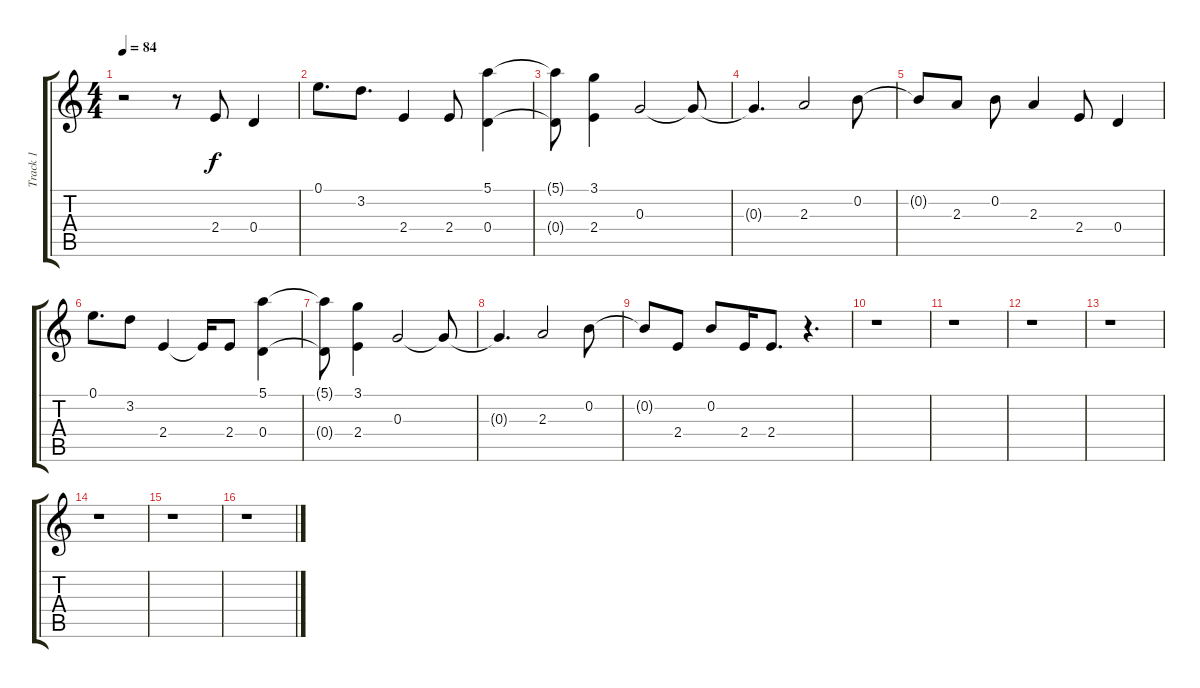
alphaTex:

\track ("Track 1" "Track 1") {instrument acousticguitarsteel}
\staff {score tabs}
\tuning (E4 B3 G3 D3 A2 E2) {hide}
\ts (4 4)
\tempo 84
\clef g2
\ks c
r.2{dy ff} r.8 2.4.8{dy f} 0.4.4 |
0.1.8{d} 3.2.8{d} 2.4.4 2.4.8 (5.1 0.4).4 |
(5.1{t} 0.4{t}).8 (3.1 2.4).4 0.3.2 0.3{t}.8 |
0.3{t}.4{d} 2.3.2 0.2.8 |
0.2{t}.8 2.3.8 0.2.8 2.3.4 2.4.8 0.4.4 |
0.1.8{d} 3.2.8 2.4.4 2.4{t}.16 2.4.8 (5.1 0.4).4 |
(5.1{t} 0.4{t}).8 (3.1 2.4).4 0.3.2 0.3{t}.8 |
0.3{t}.4{d} 2.3.2 0.2.8 |
0.2{t}.8 2.4.8 0.2.8 2.4.16 2.4.8{d} r.4{d} |
r.1 |
r.1 |
r.1 |
r.1 |
r.1 |
r.1 |
r.1
